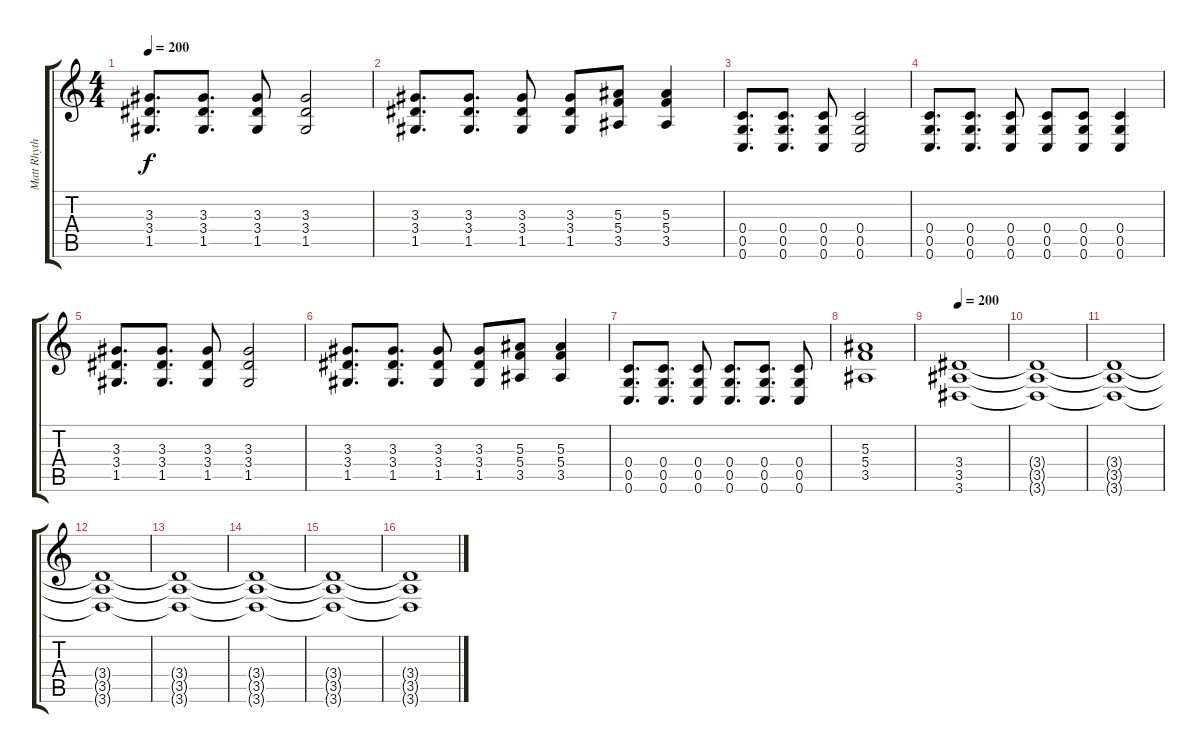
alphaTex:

\track ("Matt Rhythm" "Matt Rhyth") {instrument distortionguitar}
\staff {score tabs}
\tuning (D4 A3 F3 C3 G2 C2) {hide}
\ts (4 4)
\tempo 200
\clef g2
\ks c
(3.3 3.4 1.5).8{d dy f volume 11 instrument distortionguitar} (3.3 3.4 1.5).8{d} (3.3 3.4 1.5).8 (3.3 3.4 1.5).2 |
(3.3 3.4 1.5).8{d} (3.3 3.4 1.5).8{d} (3.3 3.4 1.5).8 (3.3 3.4 1.5).8 (5.3 5.4 3.5).8 (5.3 5.4 3.5).4 |
(0.4 0.5 0.6).8{d} (0.4 0.5 0.6).8{d} (0.4 0.5 0.6).8 (0.4 0.5 0.6).2 |
(0.4 0.5 0.6).8{d} (0.4 0.5 0.6).8{d} (0.4 0.5 0.6).8 (0.4 0.5 0.6).8 (0.4 0.5 0.6).8 (0.4 0.5 0.6).4 |
(3.3 3.4 1.5).8{d} (3.3 3.4 1.5).8{d} (3.3 3.4 1.5).8 (3.3 3.4 1.5).2 |
(3.3 3.4 1.5).8{d} (3.3 3.4 1.5).8{d} (3.3 3.4 1.5).8 (3.3 3.4 1.5).8 (5.3 5.4 3.5).8 (5.3 5.4 3.5).4 |
(0.4 0.5 0.6).8{d} (0.4 0.5 0.6).8{d} (0.4 0.5 0.6).8 (0.4 0.5 0.6).8{d} (0.4 0.5 0.6).8{d} (0.4 0.5 0.6).8 |
(5.3 5.4 3.5).1 |
\tempo 200
(3.4 3.5 3.6).1{volume 3} |
(3.4{t} 3.5{t} 3.6{t}).1 |
(3.4{t} 3.5{t} 3.6{t}).1 |
(3.4{t} 3.5{t} 3.6{t}).1 |
(3.4{t} 3.5{t} 3.6{t}).1 |
(3.4{t} 3.5{t} 3.6{t}).1 |
(3.4{t} 3.5{t} 3.6{t}).1 |
(3.4{t} 3.5{t} 3.6{t}).1
